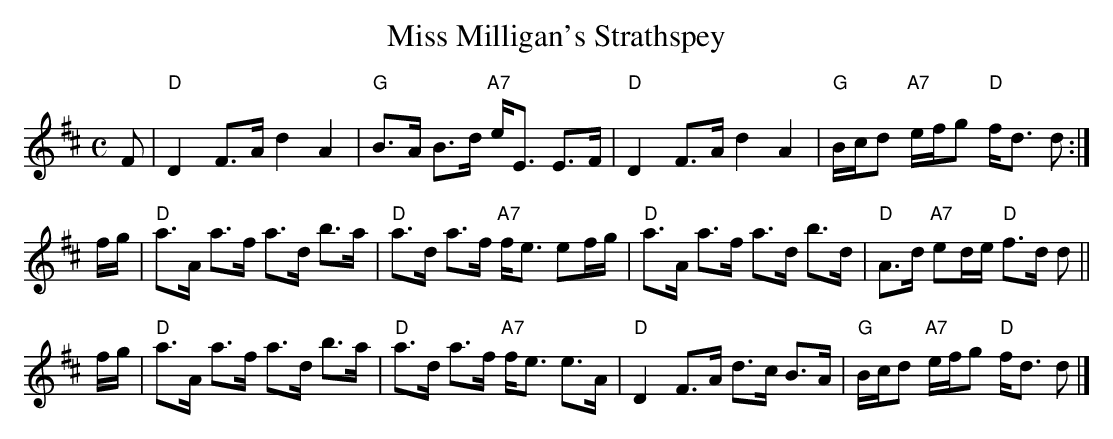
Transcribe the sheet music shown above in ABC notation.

X:1
T: Miss Milligan's Strathspey
M: C
L: 1/16
K: D
F2 | "D"D4  F3A d4  A4  | "G"B3A B3d "A7"eE3 E3F  | "D"D4  F3A d4  A4  | "G"Bcd2 "A7"efg2 "D"fd3 d2 :|
fg | "D"a3A a3f a3d b3a | "D"a3d a3f "A7"fe3 e2fg | "D"a3A a3f a3d b3d | "D"A3d  "A7"e2de "D"f3d d2 ||
fg | "D"a3A a3f a3d b3a | "D"a3d a3f "A7"fe3 e3A  | "D"D4  F3A d3c B3A | "G"Bcd2 "A7"efg2 "D"fd3 d2 |]
